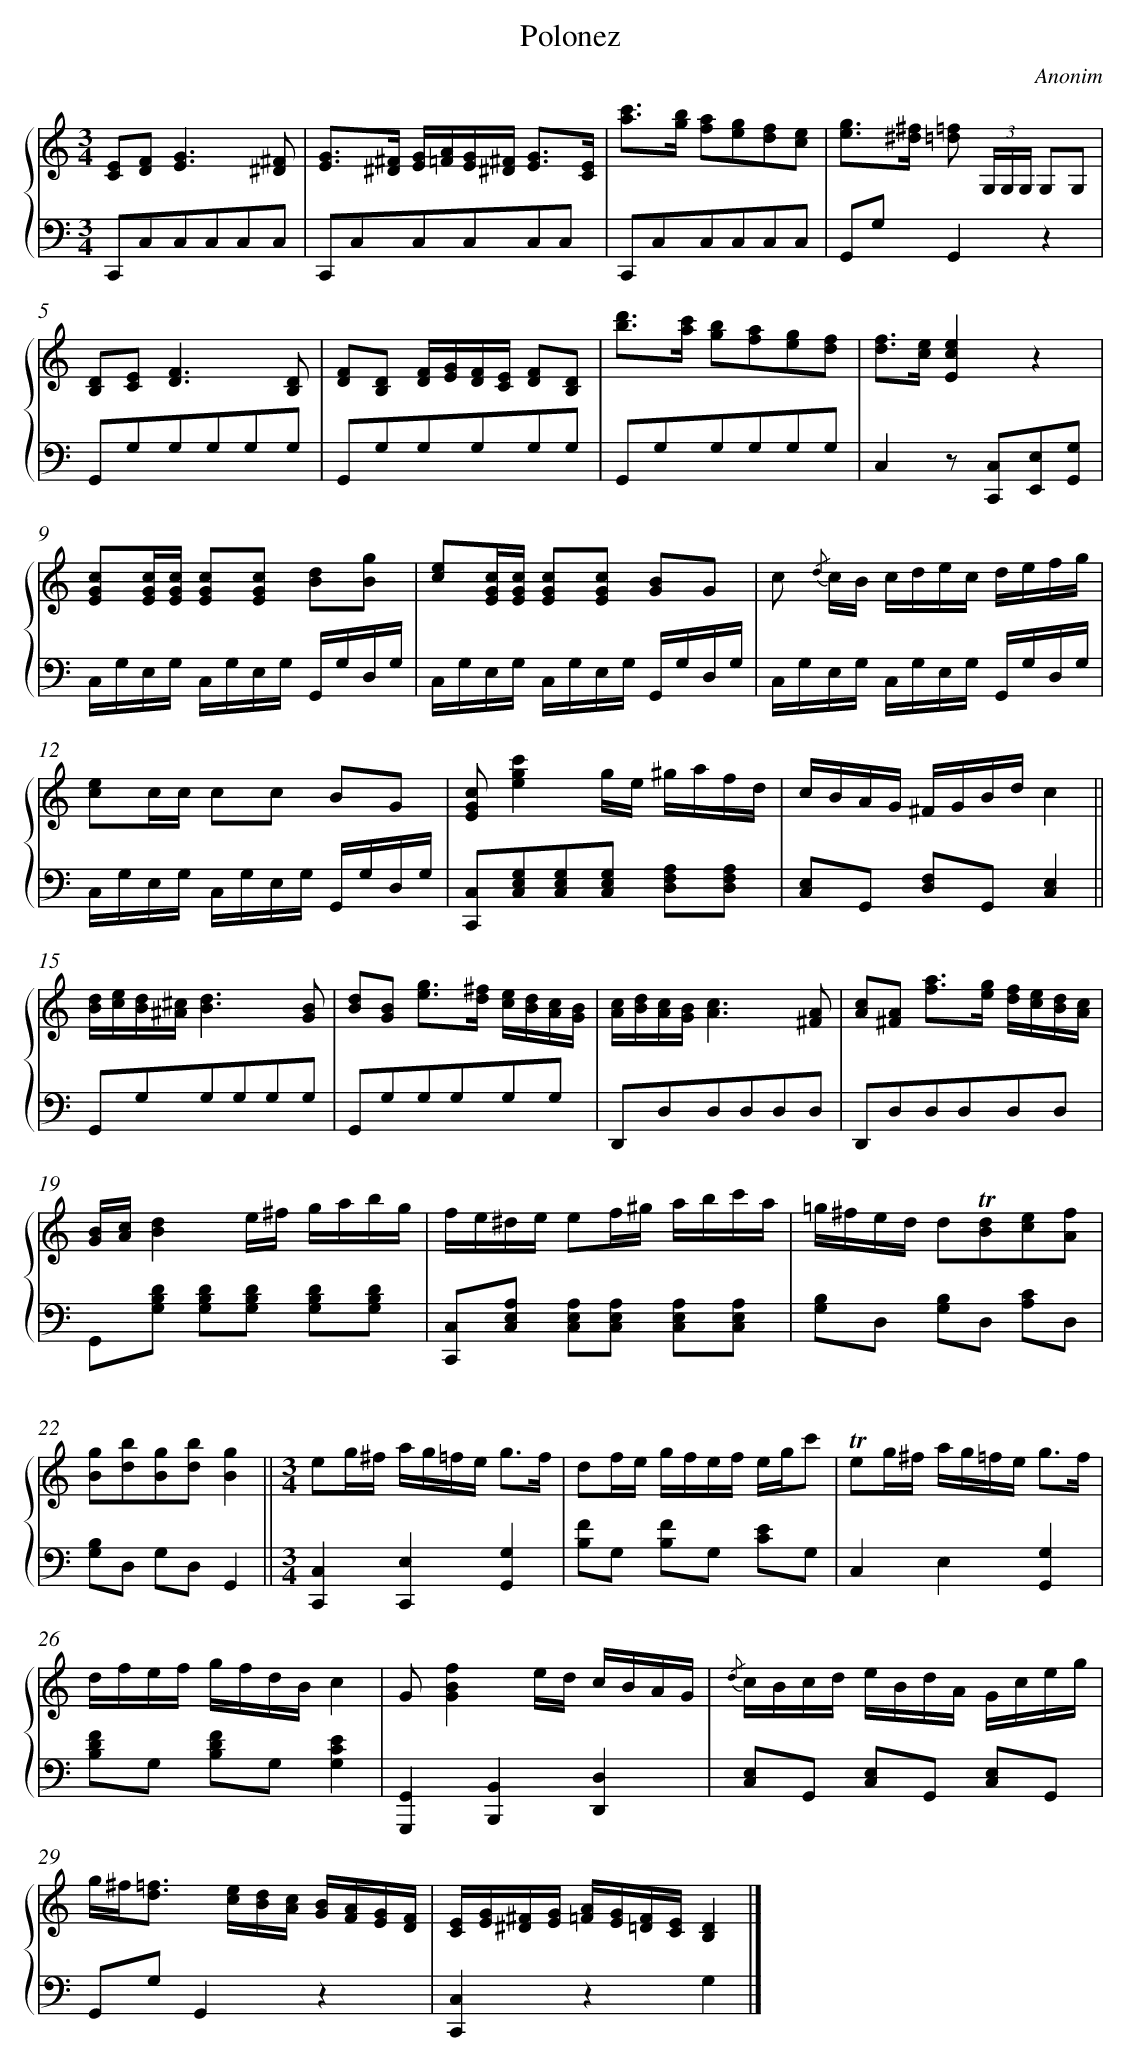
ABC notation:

X:1
T: Polonez
C: Anonim
L: 1/8
M: 3/4
%%staves {1 2}
V: 1 clef=treble
V: 2 clef=bass
K: C
[V:1] [CE][D2F2]<[E2G2][^D^F] |
[V:2] C,,C,C,C,C,C, |
[V:1] [EG]>[^D^F] [E/G/][=F/A/][E/G/][^D^F]< [EG][C/E/] |
[V:2] C,,C,C,C,C,C, |
[V:1] [ac']>[gb] [fa][eg][df][ce] |
[V:2] C,,C,C,C,C,C, |
[V:1] [eg]>[^d^f] [=d=f] (3G,/G,/G,/ G,G, |
[V:2] G,,G,G,,2z2 |
[V:1] [B,D][C2E2]<[D2F2][B,D] |
[V:2] G,,G,G,G,G,G, |
[V:1] [DF][B,D] [D/F/][E/G/][D/F/][C/E/] [DF][B,D] |
[V:2] G,,G,G,G,G,G, |
[V:1] [bd']>[ac'] [gb][fa][eg][df] |
[V:2] G,,G,G,G,G,G, |
[V:1] [df]>[ce][E2c2e2]z2 |
[V:2] C,2z [C,,C,][E,,E,][G,,G,] |
[V:1] [EGc][E/G/c/][E/G/c/] [EGc][EGc] [Bd][Bg] |
[V:2] C,/G,/E,/G,/ C,/G,/E,/G,/ G,,/G,/D,/G,/ |
[V:1] [ce][E/G/c/][E/G/c/] [EGc][EGc] [GB]G |
[V:2] C,/G,/E,/G,/ C,/G,/E,/G,/ G,,/G,/D,/G,/ |
[V:1] c {/d} c/B/ c/d/e/c/ d/e/f/g/ |
[V:2] C,/G,/E,/G,/ C,/G,/E,/G,/ G,,/G,/D,/G,/ |
[V:1] [ce]c/c/ cc BG |
[V:2] C,/G,/E,/G,/ C,/G,/E,/G,/ G,,/G,/D,/G,/ |
[V:1] [EGc][e2g2c'2]g/e/ ^g/a/f/d/ |
[V:2] [C,,C,][C,E,G,][C,E,G,][C,E,G,] [D,F,A,][D,F,A,] |
[V:1] c/B/A/G/ ^F/G/B/d/c2 ||
[V:2] [C,E,]G,, [D,F,]G,,[C,2E,2] ||
[V:1] [B/d/][c/e/][B/d/][^A/^c/][B3d3][GB] [I:setbarnb 16]|
[V:2] G,,G,G,G,G,G, |
[V:1] [Bd][GB] [eg]>[d^f] [c/e/][B/d/][A/c/][G/B/] |
[V:2] G,,G,G,G,G,G, |
[V:1] [A/c/][B/d/][A/c/][G/B/][A3c3][^FA] |
[V:2] D,,D,D,D,D,D, |
[V:1] [Ac][^FA] [fa]>[eg] [d/f/][c/e/][B/d/][A/c/] |
[V:2] D,,D,D,D,D,D, |
[V:1] [G/B/][A/c/][B2d2]e/^f/ g/a/b/g/ |
[V:2] G,,[G,B,D] [G,B,D][G,B,D] [G,B,D][G,B,D] |
[V:1] f/e/^d/e/ ef/^g/ a/b/c'/a/ |
[V:2] [C,,C,][C,E,A,] [C,E,A,][C,E,A,] [C,E,A,][C,E,A,] |
[V:1] =g/^f/e/d/ d!trill![Bd][ce][Af] |
[V:2] [G,B,]D, [G,B,]D, [A,C]D, |
[V:1] [Bg][db][Bg][db][B2g2] ||
[V:2] [G,B,]D, G,D,G,,2 ||
[V:1] [M:3/4]eg/^f/ a/g/=f/e< gf/ |
[V:2] [M:3/4][C,,2C,2][C,,2E,2][G,,2G,2] |
[V:1] df/e/ g/f/e/f/ e/g/c' |
[V:2] [B,F]G, [B,F]G, [CE]G, |
[V:1] !trill!eg/^f/ a/g/=f/e< gf/ |
[V:2] C,2E,2[G,,2G,2] |
[V:1] d/f/e/f/ g/f/d/B/c2 |
[V:2] [B,DF]G, [B,DF]G,[G,2C2E2] |
[V:1] G[G2B2f2]e/d/ c/B/A/G/ |
[V:2] [G,,,2G,,2][B,,,2B,,2][D,,2D,2] |
[V:1] {/d} c/B/c/d/ e/B/d/A/ G/c/e/g/ |
[V:2] [C,E,]G,, [C,E,]G,, [C,E,]G,, |
[V:1] g/^f<[d=f] [c/e/][B/d/][A/c/] [G/B/][F/A/][E/G/][D/F/] |
[V:2] G,,G,G,,2z2 |
[V:1] [C/E/][E/G/][^D/^F/][E/G/] [=F/A/][E/G/][=D/F/][C/E/][B,2D2] |]
[V:2] [C,,2C,2]z2G,2 |]
